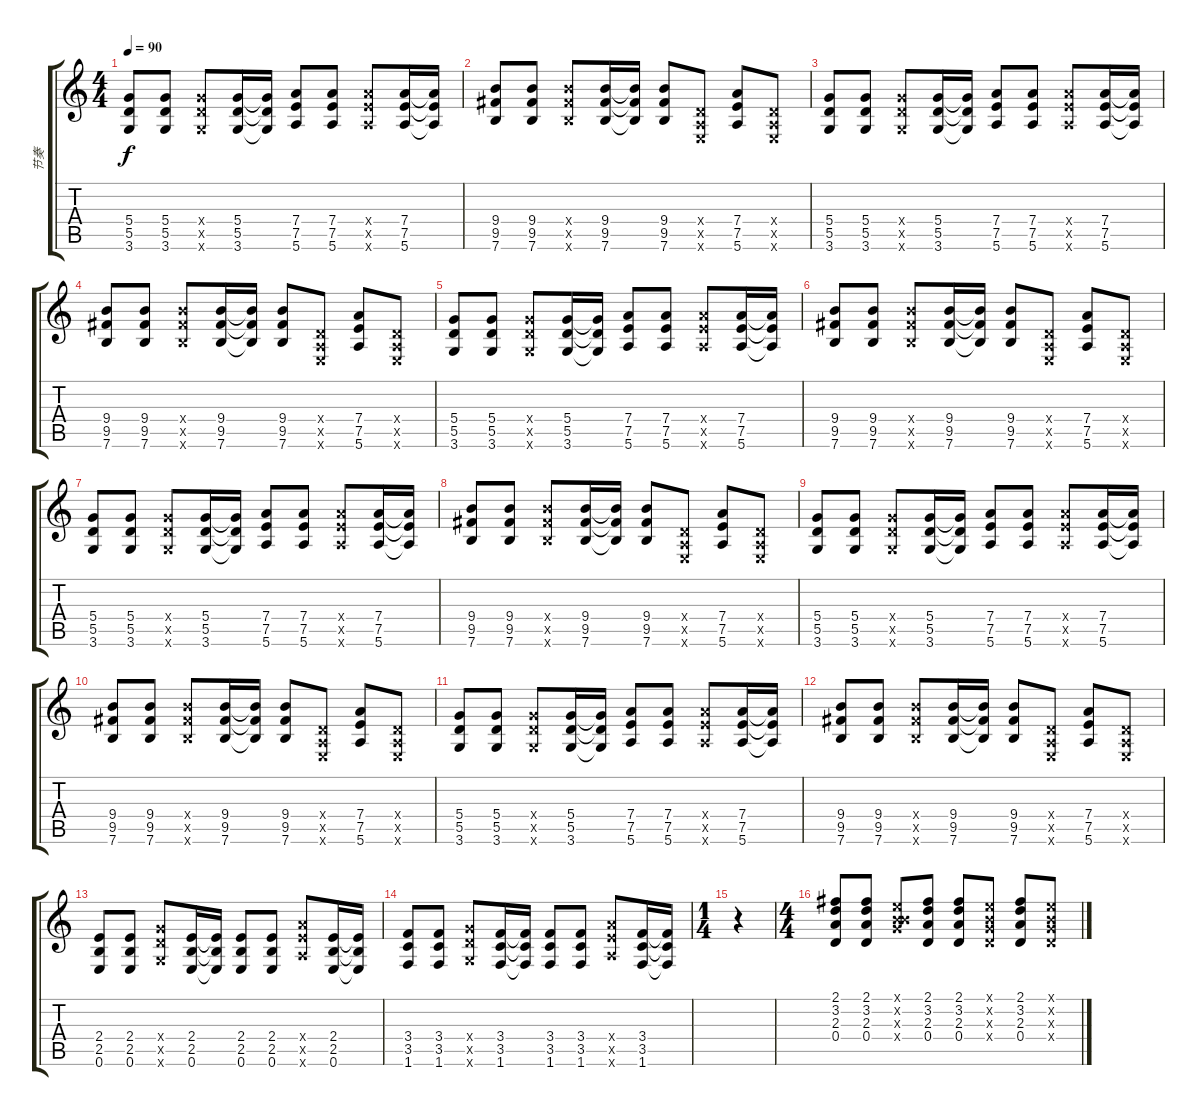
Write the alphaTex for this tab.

\track ("节奏" "节奏") {instrument electricguitarjazz}
\staff {score tabs}
\tuning (E4 B3 G3 D3 A2 E2) {hide}
\ts (4 4)
\tempo 90
\clef g2
\ks c
(5.4 5.5 3.6).8{dy f} (5.4 5.5 3.6).8 (5.4{x} 5.5{x} 3.6{x}).8 (5.4 5.5 3.6).16 (5.4{t} 5.5{t} 3.6{t}).16 (7.4 7.5 5.6).8 (7.4 7.5 5.6).8 (7.4{x} 7.5{x} 5.6{x}).8 (7.4 7.5 5.6).16 (7.4{t} 7.5{t} 5.6{t}).16 |
(9.4 9.5 7.6).8 (9.4 9.5 7.6).8 (9.4{x} 9.5{x} 7.6{x}).8 (9.4 9.5 7.6).16 (9.4{t} 9.5{t} 7.6{t}).16 (9.4 9.5 7.6).8 (0.4{x} 0.5{x} 0.6{x}).8 (7.4 7.5 5.6).8 (0.4{x} 0.5{x} 0.6{x}).8 |
(5.4 5.5 3.6).8 (5.4 5.5 3.6).8 (5.4{x} 5.5{x} 3.6{x}).8 (5.4 5.5 3.6).16 (5.4{t} 5.5{t} 3.6{t}).16 (7.4 7.5 5.6).8 (7.4 7.5 5.6).8 (7.4{x} 7.5{x} 5.6{x}).8 (7.4 7.5 5.6).16 (7.4{t} 7.5{t} 5.6{t}).16 |
(9.4 9.5 7.6).8 (9.4 9.5 7.6).8 (9.4{x} 9.5{x} 7.6{x}).8 (9.4 9.5 7.6).16 (9.4{t} 9.5{t} 7.6{t}).16 (9.4 9.5 7.6).8 (0.4{x} 0.5{x} 0.6{x}).8 (7.4 7.5 5.6).8 (0.4{x} 0.5{x} 0.6{x}).8 |
(5.4 5.5 3.6).8 (5.4 5.5 3.6).8 (5.4{x} 5.5{x} 3.6{x}).8 (5.4 5.5 3.6).16 (5.4{t} 5.5{t} 3.6{t}).16 (7.4 7.5 5.6).8 (7.4 7.5 5.6).8 (7.4{x} 7.5{x} 5.6{x}).8 (7.4 7.5 5.6).16 (7.4{t} 7.5{t} 5.6{t}).16 |
(9.4 9.5 7.6).8 (9.4 9.5 7.6).8 (9.4{x} 9.5{x} 7.6{x}).8 (9.4 9.5 7.6).16 (9.4{t} 9.5{t} 7.6{t}).16 (9.4 9.5 7.6).8 (0.4{x} 0.5{x} 0.6{x}).8 (7.4 7.5 5.6).8 (0.4{x} 0.5{x} 0.6{x}).8 |
(5.4 5.5 3.6).8 (5.4 5.5 3.6).8 (5.4{x} 5.5{x} 3.6{x}).8 (5.4 5.5 3.6).16 (5.4{t} 5.5{t} 3.6{t}).16 (7.4 7.5 5.6).8 (7.4 7.5 5.6).8 (7.4{x} 7.5{x} 5.6{x}).8 (7.4 7.5 5.6).16 (7.4{t} 7.5{t} 5.6{t}).16 |
(9.4 9.5 7.6).8 (9.4 9.5 7.6).8 (9.4{x} 9.5{x} 7.6{x}).8 (9.4 9.5 7.6).16 (9.4{t} 9.5{t} 7.6{t}).16 (9.4 9.5 7.6).8 (0.4{x} 0.5{x} 0.6{x}).8 (7.4 7.5 5.6).8 (0.4{x} 0.5{x} 0.6{x}).8 |
(5.4 5.5 3.6).8 (5.4 5.5 3.6).8 (5.4{x} 5.5{x} 3.6{x}).8 (5.4 5.5 3.6).16 (5.4{t} 5.5{t} 3.6{t}).16 (7.4 7.5 5.6).8 (7.4 7.5 5.6).8 (7.4{x} 7.5{x} 5.6{x}).8 (7.4 7.5 5.6).16 (7.4{t} 7.5{t} 5.6{t}).16 |
(9.4 9.5 7.6).8 (9.4 9.5 7.6).8 (9.4{x} 9.5{x} 7.6{x}).8 (9.4 9.5 7.6).16 (9.4{t} 9.5{t} 7.6{t}).16 (9.4 9.5 7.6).8 (0.4{x} 0.5{x} 0.6{x}).8 (7.4 7.5 5.6).8 (0.4{x} 0.5{x} 0.6{x}).8 |
(5.4 5.5 3.6).8 (5.4 5.5 3.6).8 (5.4{x} 5.5{x} 3.6{x}).8 (5.4 5.5 3.6).16 (5.4{t} 5.5{t} 3.6{t}).16 (7.4 7.5 5.6).8 (7.4 7.5 5.6).8 (7.4{x} 7.5{x} 5.6{x}).8 (7.4 7.5 5.6).16 (7.4{t} 7.5{t} 5.6{t}).16 |
(9.4 9.5 7.6).8 (9.4 9.5 7.6).8 (9.4{x} 9.5{x} 7.6{x}).8 (9.4 9.5 7.6).16 (9.4{t} 9.5{t} 7.6{t}).16 (9.4 9.5 7.6).8 (0.4{x} 0.5{x} 0.6{x}).8 (7.4 7.5 5.6).8 (0.4{x} 0.5{x} 0.6{x}).8 |
(2.4 2.5 0.6).8 (2.4 2.5 0.6).8 (5.4{x} 5.5{x} 3.6{x}).8 (2.4 2.5 0.6).16 (2.4{t} 2.5{t} 0.6{t}).16 (2.4 2.5 0.6).8 (2.4 2.5 0.6).8 (7.4{x} 7.5{x} 5.6{x}).8 (2.4 2.5 0.6).16 (2.4{t} 2.5{t} 0.6{t}).16 |
(3.4 3.5 1.6).8 (3.4 3.5 1.6).8 (5.4{x} 5.5{x} 3.6{x}).8 (3.4 3.5 1.6).16 (3.4{t} 3.5{t} 1.6{t}).16 (3.4 3.5 1.6).8 (3.4 3.5 1.6).8 (7.4{x} 7.5{x} 5.6{x}).8 (3.4 3.5 1.6).16 (3.4{t} 3.5{t} 1.6{t}).16 |
\ts (1 4)
r.4 |
\ts (4 4)
(2.1 3.2 2.3 0.4).8 (2.1 3.2 2.3 0.4).8 (0.1{x} 0.2{x} 0.3{x} 9.4{x}).8 (2.1 3.2 2.3 0.4).8 (2.1 3.2 2.3 0.4).8 (0.1{x} 0.2{x} 0.3{x} 0.4{x}).8 (2.1 3.2 2.3 0.4).8 (0.1{x} 0.2{x} 0.3{x} 0.4{x}).8
